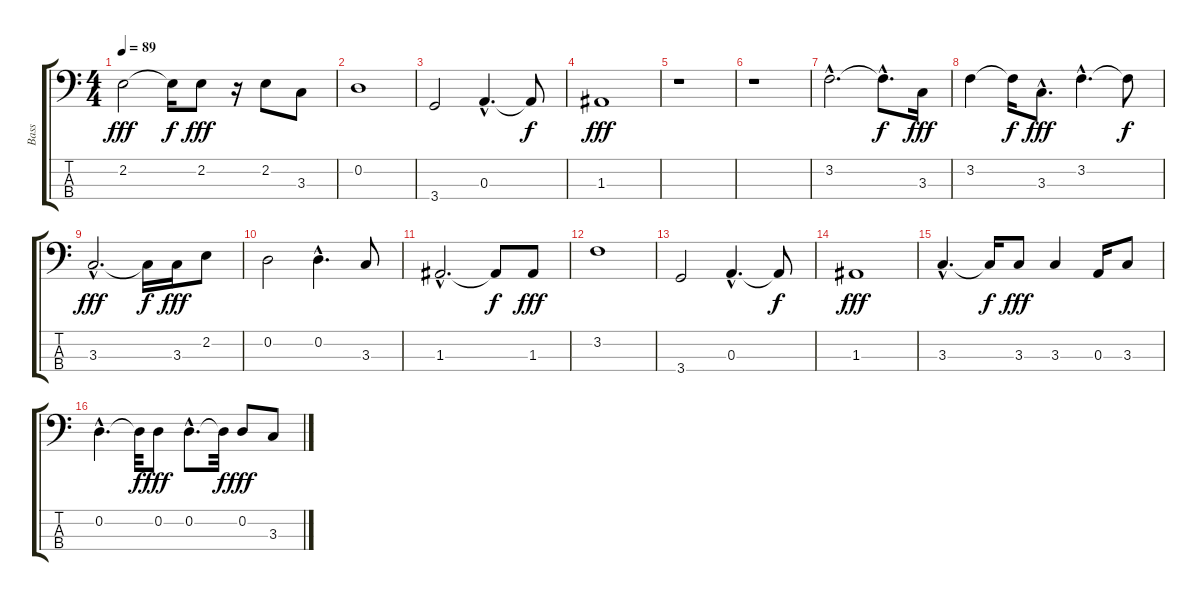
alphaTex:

\track ("Bass" "Bass") {instrument electricbasspick}
\staff {score tabs}
\tuning (G2 D2 A1 E1) {hide}
\ts (4 4)
\tempo 89
\clef f4
\ks c
2.2.2{dy fff} 2.2{t}.16{dy f} 2.2.8{dy fff} r.16 2.2.8 3.3.8 |
0.2.1 |
3.4.2 0.3{hac}.4{d} 0.3{t}.8{dy f} |
1.3.1{dy fff} |
r.1 |
r.1 |
3.2{hac}.2{d} 3.2{hac t}.8{d dy f} 3.3.16{dy fff} |
3.2.4 3.2{t}.16{dy f} 3.3{hac}.8{d dy fff} 3.2{hac}.4{d} 3.2{t}.8{dy f} |
3.3{hac}.2{d dy fff} 3.3{t}.16{dy f} 3.3.16{dy fff} 2.2.8 |
0.2.2 0.2{hac}.4{d} 3.3.8 |
1.3{hac}.2{d} 1.3{t}.8{dy f} 1.3.8{dy fff} |
3.2.1 |
3.4.2 0.3{hac}.4{d} 0.3{t}.8{dy f} |
1.3.1{dy fff} |
3.3{hac}.4{d} 3.3{t}.16{dy f} 3.3.8{dy fff} 3.3.4 0.3.16 3.3.8 |
0.2{hac}.4{d} 0.2{t}.32{dy f} 0.2.8{dy fff} 0.2{hac}.8{d} 0.2{t}.32{dy f} 0.2.8{dy fff} 3.3.8
